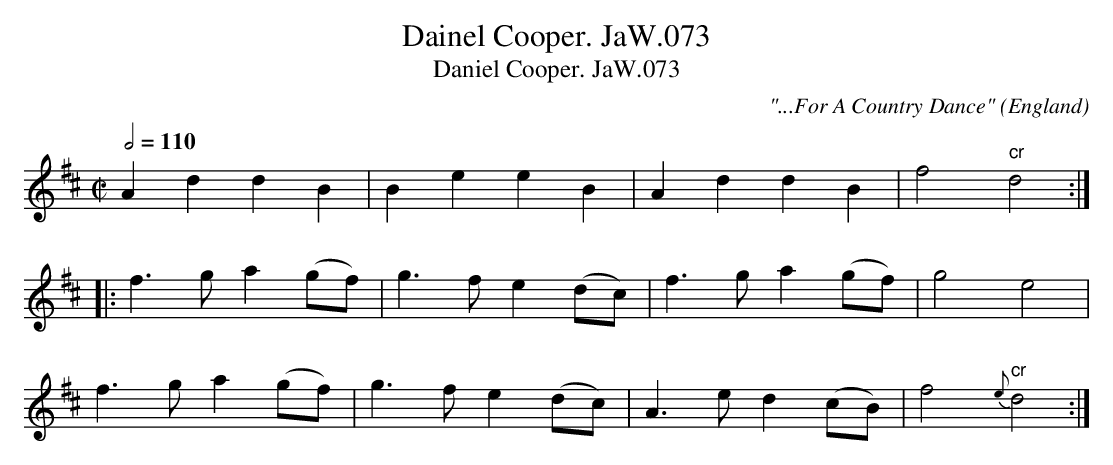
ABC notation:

X:1
T:Dainel Cooper. JaW.073
T:Daniel Cooper. JaW.073
C:"...For A Country Dance"
L:1/8
M:C|
O:England
Q:1/2=110
K:D
A2d2 d2B2|B2e2 e2B2|A2d2 d2B2|f4 "cr"d4:|!
|:f3g a2(gf)|g3f e2(dc)|f3g a2(gf)|g4 e4|!
f3g a2(gf)|g3f e2(dc)|A3e d2(cB)|f4 "cr"{e}d4:|
